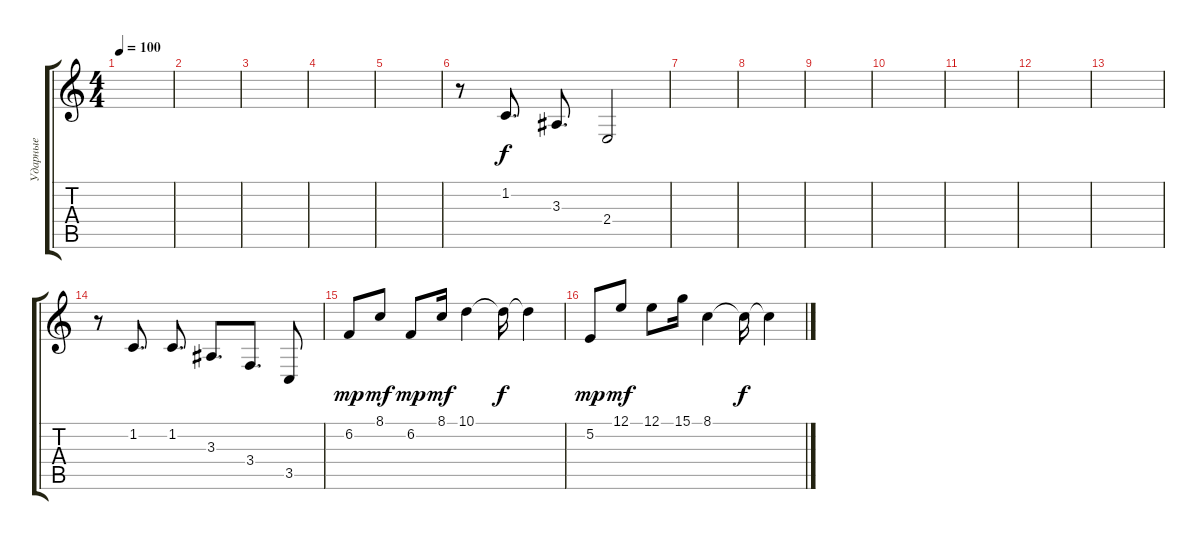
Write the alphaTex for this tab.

\track ("Ударные" "Ударные") {instrument melodictom}
\staff {score tabs}
\tuning (E4 B3 G3 D3 A2 E2) {hide}
\ts (4 4)
\tempo 100
\clef g2
\ks c
|
|
|
|
|
r.8 1.2.8{d} 3.3.8{d} 2.4.2 |
|
|
|
|
|
|
|
r.8 1.2.8{d} 1.2.8{d} 3.3.8{d} 3.4.8{d} 3.5.8 |
6.2.8{dy mp volume 10 instrument pad5bowed} 8.1.8{dy mf} 6.2.8{dy mp} 8.1.16{dy mf} 10.1.4 10.1{t}.16{dy f} 10.1{t}.4 |
5.2.8{dy mp} 12.1.8{dy mf} 12.1.8 15.1.16 8.1.4 8.1{t}.16{dy f} 8.1{t}.4
